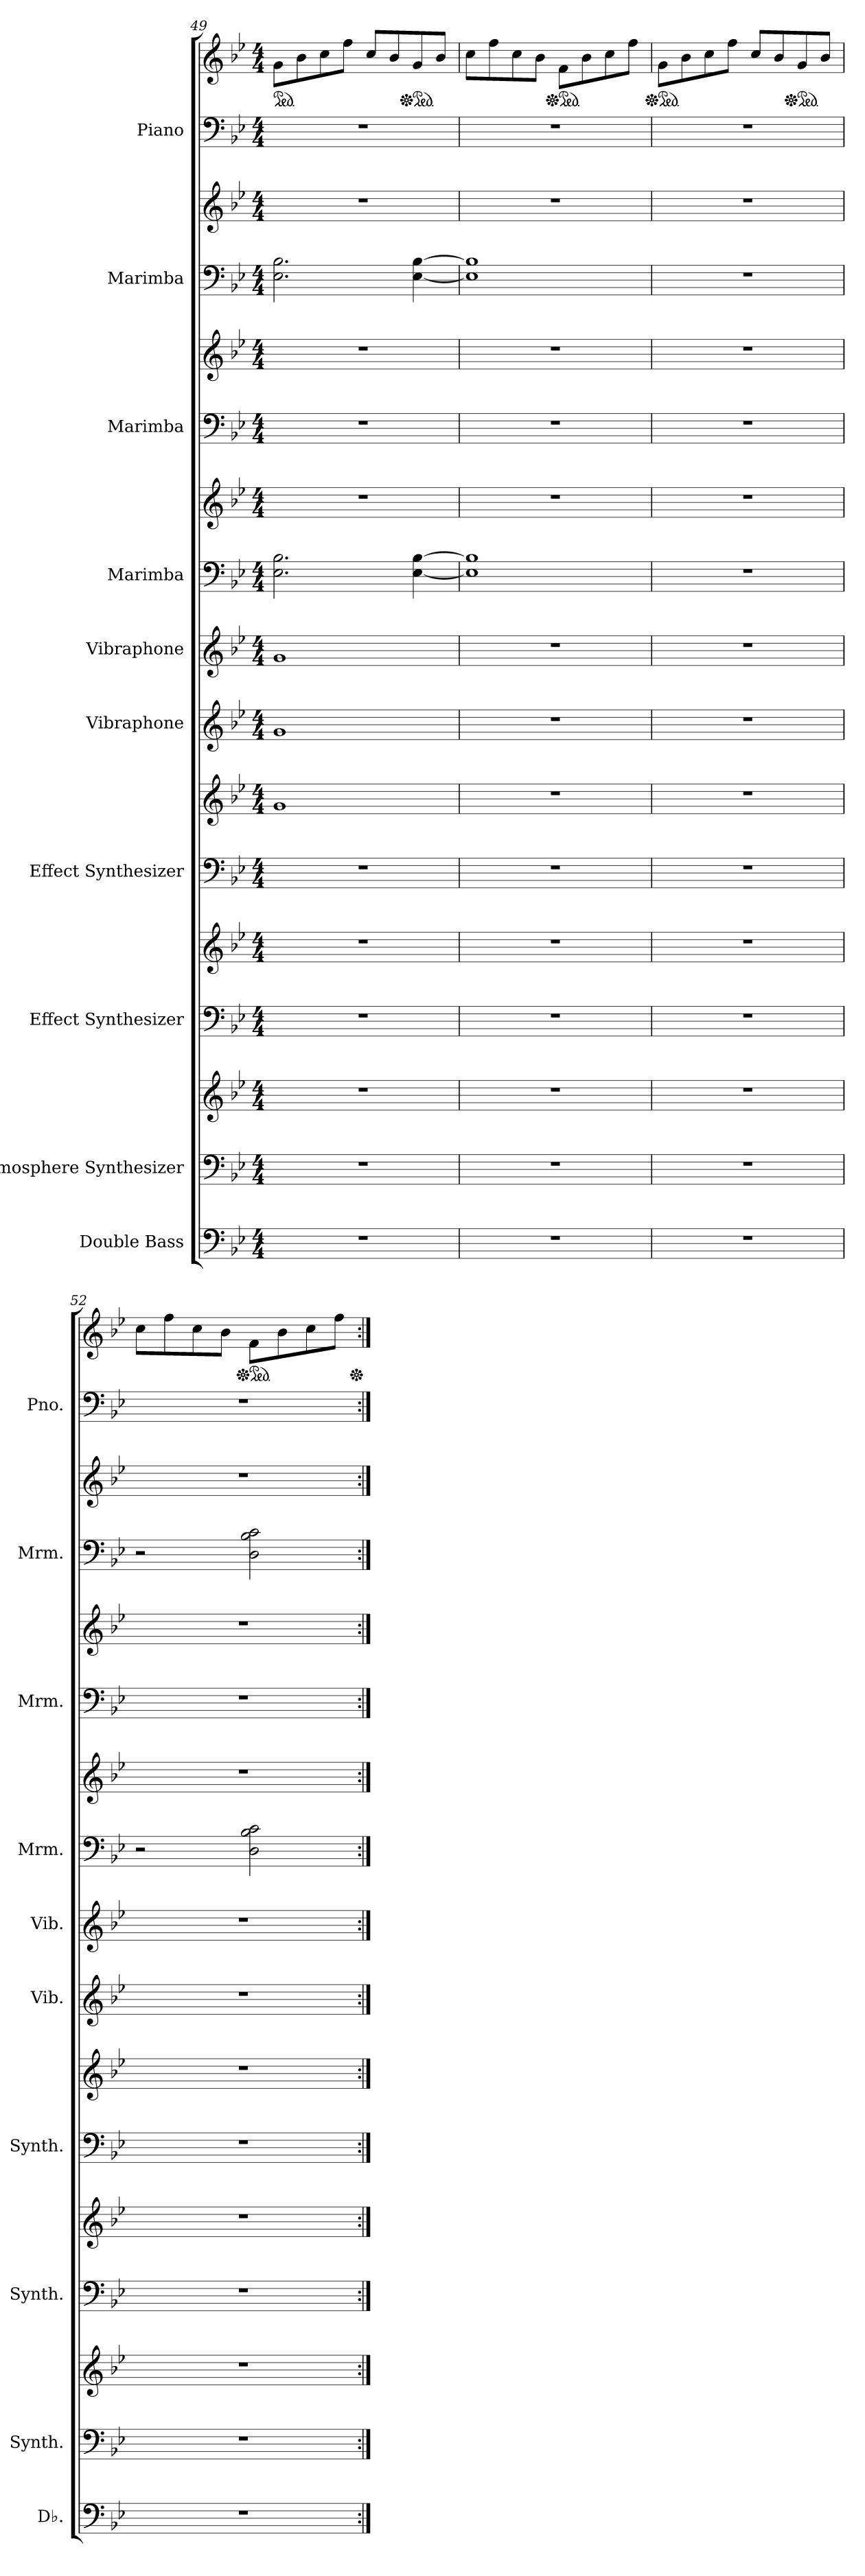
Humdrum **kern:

**kern	**kern	**kern	**kern	**kern	**kern	**kern	**kern	**kern	**kern	**kern	**kern	**kern	**kern	**kern	**kern	**kern
*part10	*part9	*part9	*part8	*part8	*part7	*part7	*part6	*part5	*part4	*part4	*part3	*part3	*part2	*part2	*part1	*part1
*staff17	*staff16	*staff15	*staff14	*staff13	*staff12	*staff11	*staff10	*staff9	*staff8	*staff7	*staff6	*staff5	*staff4	*staff3	*staff2	*staff1
*I"Double Bass	*I"Atmosphere Synthesizer	*	*I"Effect Synthesizer	*	*I"Effect Synthesizer	*	*I"Vibraphone	*I"Vibraphone	*I"Marimba	*	*I"Marimba	*	*I"Marimba	*	*I"Piano	*
*I'Db.	*I'Synth.	*	*I'Synth.	*	*I'Synth.	*	*I'Vib.	*I'Vib.	*I'Mrm.	*	*I'Mrm.	*	*I'Mrm.	*	*I'Pno.	*
*clefF4	*clefF4	*clefG2	*clefF4	*clefG2	*clefF4	*clefG2	*clefG2	*clefG2	*clefF4	*clefG2	*clefF4	*clefG2	*clefF4	*clefG2	*clefF4	*clefG2
*ITrd7c12	*	*	*	*	*	*	*	*	*	*	*	*	*	*	*	*
*k[b-e-]	*k[b-e-]	*k[b-e-]	*k[b-e-]	*k[b-e-]	*k[b-e-]	*k[b-e-]	*k[b-e-]	*k[b-e-]	*k[b-e-]	*k[b-e-]	*k[b-e-]	*k[b-e-]	*k[b-e-]	*k[b-e-]	*k[b-e-]	*k[b-e-]
*M4/4	*M4/4	*M4/4	*M4/4	*M4/4	*M4/4	*M4/4	*M4/4	*M4/4	*M4/4	*M4/4	*M4/4	*M4/4	*M4/4	*M4/4	*M4/4	*M4/4
*	*	*	*	*	*	*	*	*	*	*	*	*	*	*	*	*ped
=49	=49	=49	=49	=49	=49	=49	=49	=49	=49	=49	=49	=49	=49	=49	=49	=49
1r	1r	1r	1r	1r	1r	1g	1g	1g	2.E-\ 2.B-\	1r	1r	1r	2.E-\ 2.B-\	1r	1r	8g\L
.	.	.	.	.	.	.	.	.	.	.	.	.	.	.	.	8b-\
.	.	.	.	.	.	.	.	.	.	.	.	.	.	.	.	8cc\
.	.	.	.	.	.	.	.	.	.	.	.	.	.	.	.	8ff\J
.	.	.	.	.	.	.	.	.	.	.	.	.	.	.	.	8cc/L
.	.	.	.	.	.	.	.	.	.	.	.	.	.	.	.	8b-/
*	*	*	*	*	*	*	*	*	*	*	*	*	*	*	*	*Xped
*	*	*	*	*	*	*	*	*	*	*	*	*	*	*	*	*ped
.	.	.	.	.	.	.	.	.	[4E-\ [4B-\	.	.	.	[4E-\ [4B-\	.	.	8g/
.	.	.	.	.	.	.	.	.	.	.	.	.	.	.	.	8b-/J
=50	=50	=50	=50	=50	=50	=50	=50	=50	=50	=50	=50	=50	=50	=50	=50	=50
1r	1r	1r	1r	1r	1r	1r	1r	1r	1E-] 1B-]	1r	1r	1r	1E-] 1B-]	1r	1r	8cc\L
.	.	.	.	.	.	.	.	.	.	.	.	.	.	.	.	8ff\
.	.	.	.	.	.	.	.	.	.	.	.	.	.	.	.	8cc\
.	.	.	.	.	.	.	.	.	.	.	.	.	.	.	.	8b-\J
*	*	*	*	*	*	*	*	*	*	*	*	*	*	*	*	*Xped
*	*	*	*	*	*	*	*	*	*	*	*	*	*	*	*	*ped
.	.	.	.	.	.	.	.	.	.	.	.	.	.	.	.	8f\L
.	.	.	.	.	.	.	.	.	.	.	.	.	.	.	.	8b-\
.	.	.	.	.	.	.	.	.	.	.	.	.	.	.	.	8cc\
.	.	.	.	.	.	.	.	.	.	.	.	.	.	.	.	8ff\J
=51	=51	=51	=51	=51	=51	=51	=51	=51	=51	=51	=51	=51	=51	=51	=51	=51
*	*	*	*	*	*	*	*	*	*	*	*	*	*	*	*	*Xped
*	*	*	*	*	*	*	*	*	*	*	*	*	*	*	*	*ped
1r	1r	1r	1r	1r	1r	1r	1r	1r	1r	1r	1r	1r	1r	1r	1r	8g\L
.	.	.	.	.	.	.	.	.	.	.	.	.	.	.	.	8b-\
.	.	.	.	.	.	.	.	.	.	.	.	.	.	.	.	8cc\
.	.	.	.	.	.	.	.	.	.	.	.	.	.	.	.	8ff\J
.	.	.	.	.	.	.	.	.	.	.	.	.	.	.	.	8cc/L
.	.	.	.	.	.	.	.	.	.	.	.	.	.	.	.	8b-/
*	*	*	*	*	*	*	*	*	*	*	*	*	*	*	*	*Xped
*	*	*	*	*	*	*	*	*	*	*	*	*	*	*	*	*ped
.	.	.	.	.	.	.	.	.	.	.	.	.	.	.	.	8g/
.	.	.	.	.	.	.	.	.	.	.	.	.	.	.	.	8b-/J
=52	=52	=52	=52	=52	=52	=52	=52	=52	=52	=52	=52	=52	=52	=52	=52	=52
1r	1r	1r	1r	1r	1r	1r	1r	1r	2r	1r	1r	1r	2r	1r	1r	8cc\L
.	.	.	.	.	.	.	.	.	.	.	.	.	.	.	.	8ff\
.	.	.	.	.	.	.	.	.	.	.	.	.	.	.	.	8cc\
.	.	.	.	.	.	.	.	.	.	.	.	.	.	.	.	8b-\J
*	*	*	*	*	*	*	*	*	*	*	*	*	*	*	*	*Xped
*	*	*	*	*	*	*	*	*	*	*	*	*	*	*	*	*ped
.	.	.	.	.	.	.	.	.	2D\ 2B-\ 2c\	.	.	.	2D\ 2B-\ 2c\	.	.	8f\L
.	.	.	.	.	.	.	.	.	.	.	.	.	.	.	.	8b-\
.	.	.	.	.	.	.	.	.	.	.	.	.	.	.	.	8cc\
.	.	.	.	.	.	.	.	.	.	.	.	.	.	.	.	8ff\J
*	*	*	*	*	*	*	*	*	*	*	*	*	*	*	*	*Xped
=:|!	=:|!	=:|!	=:|!	=:|!	=:|!	=:|!	=:|!	=:|!	=:|!	=:|!	=:|!	=:|!	=:|!	=:|!	=:|!	=:|!
*-	*-	*-	*-	*-	*-	*-	*-	*-	*-	*-	*-	*-	*-	*-	*-	*-
